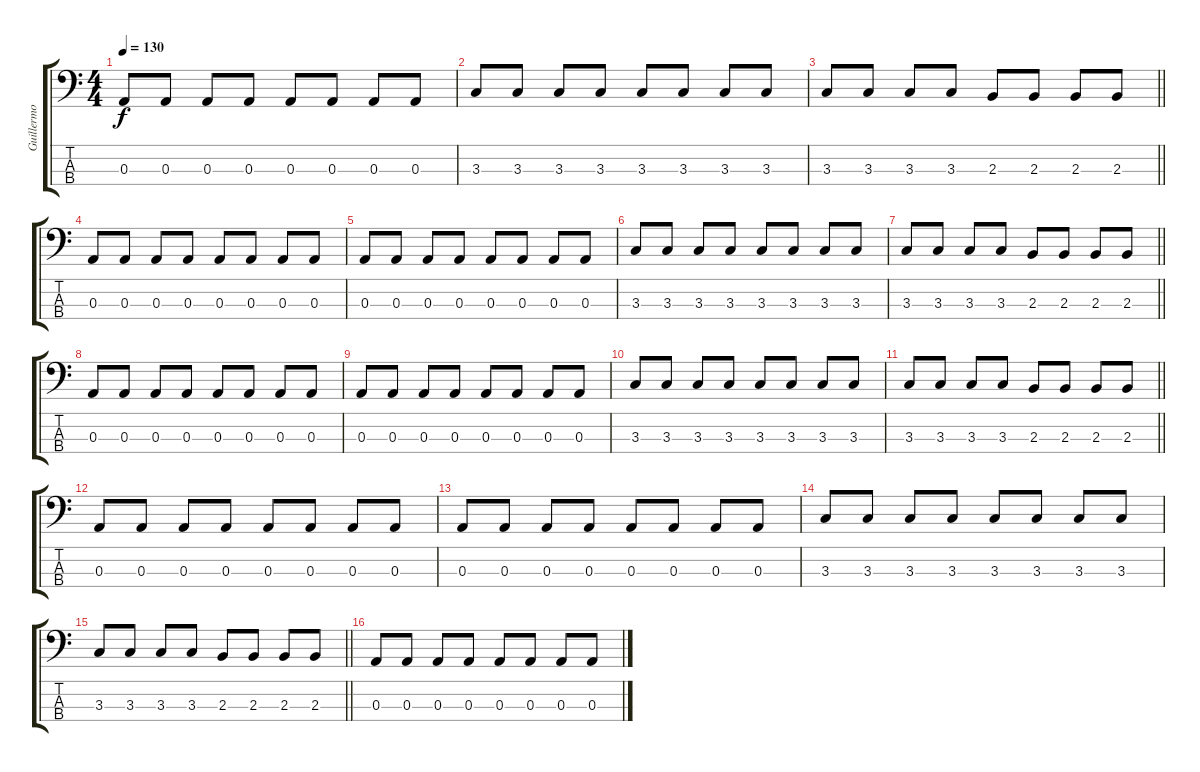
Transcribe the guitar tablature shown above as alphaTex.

\track ("Guillermo Sánchez" "Guillermo ") {instrument electricbassfinger}
\staff {score tabs}
\tuning (G2 D2 A1 E1) {hide}
\ts (4 4)
\tempo 130
\clef f4
\ks c
0.3.8{dy f} 0.3.8 0.3.8 0.3.8 0.3.8 0.3.8 0.3.8 0.3.8 |
3.3.8 3.3.8 3.3.8 3.3.8 3.3.8 3.3.8 3.3.8 3.3.8 |
\barLineRight lightlight
3.3.8 3.3.8 3.3.8 3.3.8 2.3.8 2.3.8 2.3.8 2.3.8 |
0.3.8 0.3.8 0.3.8 0.3.8 0.3.8 0.3.8 0.3.8 0.3.8 |
0.3.8 0.3.8 0.3.8 0.3.8 0.3.8 0.3.8 0.3.8 0.3.8 |
3.3.8 3.3.8 3.3.8 3.3.8 3.3.8 3.3.8 3.3.8 3.3.8 |
\barLineRight lightlight
3.3.8 3.3.8 3.3.8 3.3.8 2.3.8 2.3.8 2.3.8 2.3.8 |
0.3.8 0.3.8 0.3.8 0.3.8 0.3.8 0.3.8 0.3.8 0.3.8 |
0.3.8 0.3.8 0.3.8 0.3.8 0.3.8 0.3.8 0.3.8 0.3.8 |
3.3.8 3.3.8 3.3.8 3.3.8 3.3.8 3.3.8 3.3.8 3.3.8 |
\barLineRight lightlight
3.3.8 3.3.8 3.3.8 3.3.8 2.3.8 2.3.8 2.3.8 2.3.8 |
0.3.8 0.3.8 0.3.8 0.3.8 0.3.8 0.3.8 0.3.8 0.3.8 |
0.3.8 0.3.8 0.3.8 0.3.8 0.3.8 0.3.8 0.3.8 0.3.8 |
3.3.8 3.3.8 3.3.8 3.3.8 3.3.8 3.3.8 3.3.8 3.3.8 |
\barLineRight lightlight
3.3.8 3.3.8 3.3.8 3.3.8 2.3.8 2.3.8 2.3.8 2.3.8 |
0.3.8 0.3.8 0.3.8 0.3.8 0.3.8 0.3.8 0.3.8 0.3.8
